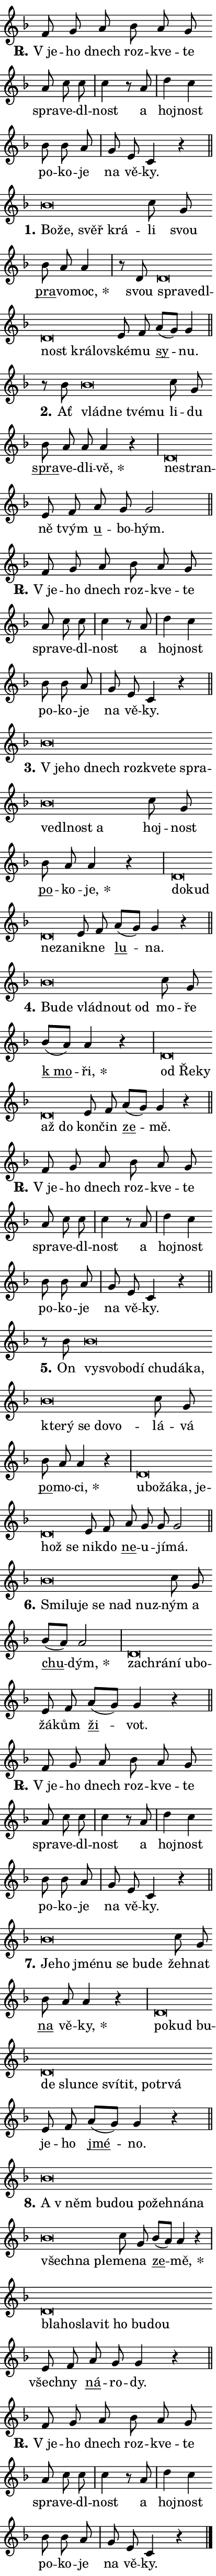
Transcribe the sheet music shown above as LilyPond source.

\version "2.24.0"
\header { tagline = "" }
\paper {
  indent = 0\cm
  top-margin = 0\cm
  right-margin = 0.13\cm % to fit lyric hyphens
  bottom-margin = 0\cm
  left-margin = 0\cm
  paper-width = 7\cm
  page-breaking = #ly:one-page-breaking
  system-system-spacing.basic-distance = #11
  score-system-spacing.basic-distance = #11
  ragged-last = ##f
}


%% Author: Thomas Morley
%% https://lists.gnu.org/archive/html/lilypond-user/2020-05/msg00002.html
#(define (line-position grob)
"Returns position of @var[grob} in current system:
   @code{'start}, if at first time-step
   @code{'end}, if at last time-step
   @code{'middle} otherwise
"
  (let* ((col (ly:item-get-column grob))
         (ln (ly:grob-object col 'left-neighbor))
         (rn (ly:grob-object col 'right-neighbor))
         (col-to-check-left (if (ly:grob? ln) ln col))
         (col-to-check-right (if (ly:grob? rn) rn col))
         (break-dir-left
           (and
             (ly:grob-property col-to-check-left 'non-musical #f)
             (ly:item-break-dir col-to-check-left)))
         (break-dir-right
           (and
             (ly:grob-property col-to-check-right 'non-musical #f)
             (ly:item-break-dir col-to-check-right))))
        (cond ((eqv? 1 break-dir-left) 'start)
              ((eqv? -1 break-dir-right) 'end)
              (else 'middle))))

#(define (tranparent-at-line-position vctor)
  (lambda (grob)
  "Relying on @code{line-position} select the relevant enry from @var{vctor}.
Used to determine transparency,"
    (case (line-position grob)
      ((end) (not (vector-ref vctor 0)))
      ((middle) (not (vector-ref vctor 1)))
      ((start) (not (vector-ref vctor 2))))))

noteHeadBreakVisibility =
#(define-music-function (break-visibility)(vector?)
"Makes @code{NoteHead}s transparent relying on @var{break-visibility}"
#{
  \override NoteHead.transparent =
    #(tranparent-at-line-position break-visibility)
#})

#(define delete-ledgers-for-transparent-note-heads
  (lambda (grob)
    "Reads whether a @code{NoteHead} is transparent.
If so this @code{NoteHead} is removed from @code{'note-heads} from
@var{grob}, which is supposed to be @code{LedgerLineSpanner}.
As a result ledgers are not printed for this @code{NoteHead}"
    (let* ((nhds-array (ly:grob-object grob 'note-heads))
           (nhds-list
             (if (ly:grob-array? nhds-array)
                 (ly:grob-array->list nhds-array)
                 '()))
           ;; Relies on the transparent-property being done before
           ;; Staff.LedgerLineSpanner.after-line-breaking is executed.
           ;; This is fragile ...
           (to-keep
             (remove
               (lambda (nhd)
                 (ly:grob-property nhd 'transparent #f))
               nhds-list)))
      ;; TODO find a better method to iterate over grob-arrays, similiar
      ;; to filter/remove etc for lists
      ;; For now rebuilt from scratch
      (set! (ly:grob-object grob 'note-heads)  '())
      (for-each
        (lambda (nhd)
          (ly:pointer-group-interface::add-grob grob 'note-heads nhd))
        to-keep))))

squashNotes = {
  \override NoteHead.X-extent = #'(-0.2 . 0.2)
  \override NoteHead.Y-extent = #'(-0.75 . 0)
  \override NoteHead.stencil =
    #(lambda (grob)
       (let ((pos (ly:grob-property grob 'staff-position)))
         (begin
           (if (< pos -7) (display "ERROR: Lower brevis then expected\n") (display ""))
           (if (<= pos -6) ly:text-interface::print ly:note-head::print))))
}
unSquashNotes = {
  \revert NoteHead.X-extent
  \revert NoteHead.Y-extent
  \revert NoteHead.stencil
}

hideNotes = \noteHeadBreakVisibility #begin-of-line-visible
unHideNotes = \noteHeadBreakVisibility #all-visible

% work-around for resetting accidentals
% https://lilypond.org/doc/v2.23/Documentation/notation/displaying-rhythms#unmetered-music
cadenzaMeasure = {
  \cadenzaOff
  \partial 1024 s1024
  \cadenzaOn
}

#(define-markup-command (accent layout props text) (markup?)
  "Underline accented syllable"
  (interpret-markup layout props
    #{\markup \override #'(offset . 4.3) \underline { #text }#}))

responsum = \markup \concat {
  "R" \hspace #-1.05 \path #0.1 #'((moveto 0 0.07) (lineto 0.9 0.8)) \hspace #0.05 "."
}

spaceSize = #0.6828661417322834 % exact space size for TeX Gyre Schola

\layout {
  \context {
    \Staff
    \remove "Time_signature_engraver"
    \override LedgerLineSpanner.after-line-breaking = #delete-ledgers-for-transparent-note-heads
  }
  \context {
    \Lyrics {
      \override LyricSpace.minimum-distance = \spaceSize
      \override LyricText.font-name = #"TeX Gyre Schola"
      \override LyricText.font-size = 1
      \override StanzaNumber.font-name = #"TeX Gyre Schola Bold"
      \override StanzaNumber.font-size = 1
    }
  }
  \context {
    \Score 
    \override NoteHead.text =
      #(lambda (grob) 
        (let ((pos (ly:grob-property grob 'staff-position)))
          #{\markup {
            \combine
              \halign #-0.55 \raise #(if (= pos -6) 0 0.5) \override #'(thickness . 2) \draw-line #'(3.2 . 0)
              \musicglyph "noteheads.sM1"
          }#}))
  }
}

% magnetic-lyrics.ily
%
%   written by
%     Jean Abou Samra <jean@abou-samra.fr>
%     Werner Lemberg <wl@gnu.org>
%
%   adapted by
%     Jiri Hon <jiri.hon@gmail.com>
%
% Version 2022-Apr-15

% https://www.mail-archive.com/lilypond-user@gnu.org/msg149350.html

#(define (Left_hyphen_pointer_engraver context)
   "Collect syllable-hyphen-syllable occurrences in lyrics and store
them in properties.  This engraver only looks to the left.  For
example, if the lyrics input is @code{foo -- bar}, it does the
following.

@itemize @bullet
@item
Set the @code{text} property of the @code{LyricHyphen} grob between
@q{foo} and @q{bar} to @code{foo}.

@item
Set the @code{left-hyphen} property of the @code{LyricText} grob with
text @q{foo} to the @code{LyricHyphen} grob between @q{foo} and
@q{bar}.
@end itemize

Use this auxiliary engraver in combination with the
@code{lyric-@/text::@/apply-@/magnetic-@/offset!} hook."
   (let ((hyphen #f)
         (text #f))
     (make-engraver
      (acknowledgers
       ((lyric-syllable-interface engraver grob source-engraver)
        (set! text grob)))
      (end-acknowledgers
       ((lyric-hyphen-interface engraver grob source-engraver)
        ;(when (not (grob::has-interface grob 'lyric-space-interface))
          (set! hyphen grob)));)
      ((stop-translation-timestep engraver)
       (when (and text hyphen)
         (ly:grob-set-object! text 'left-hyphen hyphen))
       (set! text #f)
       (set! hyphen #f)))))

#(define (lyric-text::apply-magnetic-offset! grob)
   "If the space between two syllables is less than the value in
property @code{LyricText@/.details@/.squash-threshold}, move the right
syllable to the left so that it gets concatenated with the left
syllable.

Use this function as a hook for
@code{LyricText@/.after-@/line-@/breaking} if the
@code{Left_@/hyphen_@/pointer_@/engraver} is active."
   (let ((hyphen (ly:grob-object grob 'left-hyphen #f)))
     (when hyphen
       (let ((left-text (ly:spanner-bound hyphen LEFT)))
         (when (grob::has-interface left-text 'lyric-syllable-interface)
           (let* ((common (ly:grob-common-refpoint grob left-text X))
                  (this-x-ext (ly:grob-extent grob common X))
                  (left-x-ext
                   (begin
                     ;; Trigger magnetism for left-text.
                     (ly:grob-property left-text 'after-line-breaking)
                     (ly:grob-extent left-text common X)))
                  ;; `delta` is the gap width between two syllables.
                  (delta (- (interval-start this-x-ext)
                            (interval-end left-x-ext)))
                  (details (ly:grob-property grob 'details))
                  (threshold (assoc-get 'squash-threshold details 0.2)))
             (when (< delta threshold)
               (let* (;; We have to manipulate the input text so that
                      ;; ligatures crossing syllable boundaries are not
                      ;; disabled.  For languages based on the Latin
                      ;; script this is essentially a beautification.
                      ;; However, for non-Western scripts it can be a
                      ;; necessity.
                      (lt (ly:grob-property left-text 'text))
                      (rt (ly:grob-property grob 'text))
                      (is-space (grob::has-interface hyphen 'lyric-space-interface))
                      (space (if is-space " " ""))
                      (extra-delta (if is-space spaceSize 0))
                      ;; Append new syllable.
                      (ltrt-space (if (and (string? lt) (string? rt))
                                (string-append lt space rt)
                                (make-concat-markup (list lt space rt))))
                      ;; Right-align `ltrt` to the right side.
                      (ltrt-space-markup (grob-interpret-markup
                               grob
                               (make-translate-markup
                                (cons (interval-length this-x-ext) 0)
                                (make-right-align-markup ltrt-space)))))
                 (begin
                   ;; Don't print `left-text`.
                   (ly:grob-set-property! left-text 'stencil #f)
                   ;; Set text and stencil (which holds all collected
                   ;; syllables so far) and shift it to the left.
                   (ly:grob-set-property! grob 'text ltrt-space)
                   (ly:grob-set-property! grob 'stencil ltrt-space-markup)
                   (ly:grob-translate-axis! grob (- (- delta extra-delta)) X))))))))))


#(define (lyric-hyphen::displace-bounds-first grob)
   ;; Make very sure this callback isn't triggered too early.
   (let ((left (ly:spanner-bound grob LEFT))
         (right (ly:spanner-bound grob RIGHT)))
     (ly:grob-property left 'after-line-breaking)
     (ly:grob-property right 'after-line-breaking)
     (ly:lyric-hyphen::print grob)))

squashThreshold = #0.4

\layout {
  \context {
    \Lyrics
    \consists #Left_hyphen_pointer_engraver
    \override LyricText.after-line-breaking =
      #lyric-text::apply-magnetic-offset!
    \override LyricHyphen.stencil = #lyric-hyphen::displace-bounds-first
    \override LyricText.details.squash-threshold = \squashThreshold
    \override LyricHyphen.minimum-distance = 0
    \override LyricHyphen.minimum-length = \squashThreshold
  }
}

squashText = \override LyricText.details.squash-threshold = 9999
unSquashText = \override LyricText.details.squash-threshold = \squashThreshold

leftText = \override LyricText.self-alignment-X = #LEFT
unLeftText = \revert LyricText.self-alignment-X

starOffset = #(lambda (grob) 
                (let ((x_offset (ly:self-alignment-interface::aligned-on-x-parent grob)))
                  (if (= x_offset 0) 0 (+ x_offset 1.2))))

star = #(define-music-function (syllable)(string?)
"Append star separator at the end of a syllable"
#{
  \once \override LyricText.X-offset = #starOffset
  \lyricmode { \markup {
    #syllable
    \override #'((font-name . "TeX Gyre Schola Bold")) \hspace #0.2 \lower #0.65 \larger "*"
  } }
#})

starAccent = #(define-music-function (syllable)(string?)
"Append star separator at the end of a syllable and make accent"
#{
  \once \override LyricText.X-offset = #starOffset
  \lyricmode { \markup {
    \accent #syllable
    \override #'((font-name . "TeX Gyre Schola Bold")) \hspace #0.2 \lower #0.65 \larger "*"
  } }
#})

breath = #(define-music-function (syllable)(string?)
"Append breathing indicator at the end of a syllable"
#{
  \lyricmode { \markup { #syllable "+" } }
#})

optionalBreath = #(define-music-function (syllable)(string?)
"Append optional breathing indicator at the end of a syllable"
#{
  \lyricmode { \markup { #syllable "(+)" } }
#})


\score {
    <<
        \new Voice = "melody" { \cadenzaOn \key f \major \relative { f'8 g a bes a g \bar "" a c c \cadenzaMeasure \bar "|" c4 r8 a \cadenzaMeasure \bar "|" d4 c \bar "" bes8 bes a \cadenzaMeasure \bar "|" g e c4 r \cadenzaMeasure \bar "||" \break } }
        \new Lyrics \lyricsto "melody" { \lyricmode { \set stanza = \responsum
"V je" -- ho dnech roz -- kve -- te spra -- ve -- dl -- nost a hoj -- nost po -- ko -- je na vě -- ky. } }
    >>
    \layout {}
}

\score {
    <<
        \new Voice = "melody" { \cadenzaOn \key f \major \relative { \squashNotes bes'\breve*1/16 \hideNotes \breve*1/16 \bar "" \breve*1/16 \breve*1/16 \bar "" \unHideNotes \unSquashNotes c8 g \bar "" bes a a4 \cadenzaMeasure \bar "|" r8 d, \squashNotes d\breve*1/16 \hideNotes \breve*1/16 \bar "" \breve*1/16 \bar "" \breve*1/16 \bar "" \breve*1/16 \breve*1/16 \bar "" \unHideNotes \unSquashNotes e8 f \bar "" a[( g)] g4 \cadenzaMeasure \bar "||" \break } }
        \new Lyrics \lyricsto "melody" { \lyricmode { \set stanza = "1."
\leftText Bo -- \squashText že, svěř krá -- \unLeftText \unSquashText li svou \markup \accent pra -- vo -- \star moc, svou \leftText spra -- \squashText ve -- dl -- nost krá -- lov -- \unLeftText \unSquashText ské -- mu \markup \accent sy -- nu. } }
    >>
    \layout {}
}

\score {
    <<
        \new Voice = "melody" { \cadenzaOn \key f \major \relative { r8 bes' \squashNotes bes\breve*1/16 \hideNotes \breve*1/16 \bar "" \breve*1/16 \breve*1/16 \bar "" \unHideNotes \unSquashNotes c8 g \bar "" bes a a a4 r \cadenzaMeasure \bar "|" \squashNotes d,\breve*1/16 \hideNotes \breve*1/16 \bar "" \unHideNotes \unSquashNotes e8 f \bar "" a g g2 \cadenzaMeasure \bar "||" \break } }
        \new Lyrics \lyricsto "melody" { \lyricmode { \set stanza = "2."
Ať \leftText vlád -- \squashText ne tvé -- mu \unLeftText \unSquashText li -- du \markup \accent spra -- ve -- dli -- \star vě, \leftText ne -- \squashText stran -- \unLeftText \unSquashText ně tvým \markup \accent u -- bo -- hým. } }
    >>
    \layout {}
}

\score {
    <<
        \new Voice = "melody" { \cadenzaOn \key f \major \relative { f'8 g a bes a g \bar "" a c c \cadenzaMeasure \bar "|" c4 r8 a \cadenzaMeasure \bar "|" d4 c \bar "" bes8 bes a \cadenzaMeasure \bar "|" g e c4 r \cadenzaMeasure \bar "||" \break } }
        \new Lyrics \lyricsto "melody" { \lyricmode { \set stanza = \responsum
"V je" -- ho dnech roz -- kve -- te spra -- ve -- dl -- nost a hoj -- nost po -- ko -- je na vě -- ky. } }
    >>
    \layout {}
}

\score {
    <<
        \new Voice = "melody" { \cadenzaOn \key f \major \relative { \squashNotes bes'\breve*1/16 \hideNotes \breve*1/16 \bar "" \breve*1/16 \bar "" \breve*1/16 \bar "" \breve*1/16 \bar "" \breve*1/16 \bar "" \breve*1/16 \bar "" \breve*1/16 \bar "" \breve*1/16 \bar "" \breve*1/16 \breve*1/16 \bar "" \unHideNotes \unSquashNotes c8 g \bar "" bes a a4 r \cadenzaMeasure \bar "|" \squashNotes d,\breve*1/16 \hideNotes \breve*1/16 \bar "" \breve*1/16 \breve*1/16 \bar "" \unHideNotes \unSquashNotes e8 f \bar "" a[( g)] g4 r \cadenzaMeasure \bar "||" \break } }
        \new Lyrics \lyricsto "melody" { \lyricmode { \set stanza = "3."
\leftText "V je" -- \squashText ho dnech roz -- kve -- te spra -- ve -- dl -- nost a \unLeftText \unSquashText hoj -- nost \markup \accent po -- ko -- \star je, \leftText do -- \squashText kud ne -- za -- \unLeftText \unSquashText nik -- ne \markup \accent lu -- na. } }
    >>
    \layout {}
}

\score {
    <<
        \new Voice = "melody" { \cadenzaOn \key f \major \relative { \squashNotes bes'\breve*1/16 \hideNotes \breve*1/16 \bar "" \breve*1/16 \bar "" \breve*1/16 \breve*1/16 \bar "" \unHideNotes \unSquashNotes c8 g \bar "" bes[( a)] a4 r \cadenzaMeasure \bar "|" \squashNotes d,\breve*1/16 \hideNotes \breve*1/16 \bar "" \breve*1/16 \bar "" \breve*1/16 \breve*1/16 \bar "" \unHideNotes \unSquashNotes e8 f \bar "" a[( g)] g4 r \cadenzaMeasure \bar "||" \break } }
        \new Lyrics \lyricsto "melody" { \lyricmode { \set stanza = "4."
\leftText Bu -- \squashText de vlád -- nout od \unLeftText \unSquashText mo -- ře \markup \accent "k mo" -- \star ři, \leftText od \squashText Ře -- ky až do \unLeftText \unSquashText kon -- čin \markup \accent ze -- mě. } }
    >>
    \layout {}
}

\score {
    <<
        \new Voice = "melody" { \cadenzaOn \key f \major \relative { f'8 g a bes a g \bar "" a c c \cadenzaMeasure \bar "|" c4 r8 a \cadenzaMeasure \bar "|" d4 c \bar "" bes8 bes a \cadenzaMeasure \bar "|" g e c4 r \cadenzaMeasure \bar "||" \break } }
        \new Lyrics \lyricsto "melody" { \lyricmode { \set stanza = \responsum
"V je" -- ho dnech roz -- kve -- te spra -- ve -- dl -- nost a hoj -- nost po -- ko -- je na vě -- ky. } }
    >>
    \layout {}
}

\score {
    <<
        \new Voice = "melody" { \cadenzaOn \key f \major \relative { r8 bes' \squashNotes bes\breve*1/16 \hideNotes \breve*1/16 \bar "" \breve*1/16 \bar "" \breve*1/16 \bar "" \breve*1/16 \bar "" \breve*1/16 \bar "" \breve*1/16 \bar "" \breve*1/16 \bar "" \breve*1/16 \bar "" \breve*1/16 \bar "" \breve*1/16 \breve*1/16 \bar "" \unHideNotes \unSquashNotes c8 g \bar "" bes a a4 r \cadenzaMeasure \bar "|" \squashNotes d,\breve*1/16 \hideNotes \breve*1/16 \bar "" \breve*1/16 \bar "" \breve*1/16 \bar "" \breve*1/16 \bar "" \breve*1/16 \breve*1/16 \bar "" \unHideNotes \unSquashNotes e8 f \bar "" a g g g2 \cadenzaMeasure \bar "||" \break } }
        \new Lyrics \lyricsto "melody" { \lyricmode { \set stanza = "5."
On \leftText vy -- \squashText svo -- bo -- dí chu -- dá -- ka, kte -- rý se do -- vo -- \unLeftText \unSquashText lá -- vá \markup \accent po -- mo -- \star ci, \leftText u -- \squashText bo -- žá -- ka, je -- hož se \unLeftText \unSquashText ni -- kdo \markup \accent ne -- u -- jí -- má. } }
    >>
    \layout {}
}

\score {
    <<
        \new Voice = "melody" { \cadenzaOn \key f \major \relative { \squashNotes bes'\breve*1/16 \hideNotes \breve*1/16 \bar "" \breve*1/16 \bar "" \breve*1/16 \bar "" \breve*1/16 \breve*1/16 \bar "" \unHideNotes \unSquashNotes c8 g \bar "" bes[( a)] a2 \cadenzaMeasure \bar "|" \squashNotes d,\breve*1/16 \hideNotes \breve*1/16 \bar "" \breve*1/16 \bar "" \breve*1/16 \breve*1/16 \bar "" \unHideNotes \unSquashNotes e8 f \bar "" a[( g)] g4 r \cadenzaMeasure \bar "||" \break } }
        \new Lyrics \lyricsto "melody" { \lyricmode { \set stanza = "6."
\leftText Smi -- \squashText lu -- je se nad nuz -- \unLeftText \unSquashText ným a \markup \accent chu -- \star dým, \leftText za -- \squashText chrá -- ní u -- bo -- \unLeftText \unSquashText žá -- kům \markup \accent ži -- vot. } }
    >>
    \layout {}
}

\score {
    <<
        \new Voice = "melody" { \cadenzaOn \key f \major \relative { f'8 g a bes a g \bar "" a c c \cadenzaMeasure \bar "|" c4 r8 a \cadenzaMeasure \bar "|" d4 c \bar "" bes8 bes a \cadenzaMeasure \bar "|" g e c4 r \cadenzaMeasure \bar "||" \break } }
        \new Lyrics \lyricsto "melody" { \lyricmode { \set stanza = \responsum
"V je" -- ho dnech roz -- kve -- te spra -- ve -- dl -- nost a hoj -- nost po -- ko -- je na vě -- ky. } }
    >>
    \layout {}
}

\score {
    <<
        \new Voice = "melody" { \cadenzaOn \key f \major \relative { \squashNotes bes'\breve*1/16 \hideNotes \breve*1/16 \bar "" \breve*1/16 \bar "" \breve*1/16 \bar "" \breve*1/16 \bar "" \breve*1/16 \breve*1/16 \bar "" \unHideNotes \unSquashNotes c8 g \bar "" bes a a4 r \cadenzaMeasure \bar "|" \squashNotes d,\breve*1/16 \hideNotes \breve*1/16 \bar "" \breve*1/16 \bar "" \breve*1/16 \bar "" \breve*1/16 \bar "" \breve*1/16 \bar "" \breve*1/16 \bar "" \breve*1/16 \bar "" \breve*1/16 \bar "" \breve*1/16 \breve*1/16 \bar "" \unHideNotes \unSquashNotes e8 f \bar "" a[( g)] g4 r \cadenzaMeasure \bar "||" \break } }
        \new Lyrics \lyricsto "melody" { \lyricmode { \set stanza = "7."
\leftText Je -- \squashText ho jmé -- nu se bu -- de \unLeftText \unSquashText žeh -- nat \markup \accent na vě -- \star ky, \leftText po -- \squashText kud bu -- de slun -- ce sví -- tit, po -- tr -- vá \unLeftText \unSquashText je -- ho \markup \accent jmé -- no. } }
    >>
    \layout {}
}

\score {
    <<
        \new Voice = "melody" { \cadenzaOn \key f \major \relative { \squashNotes bes'\breve*1/16 \hideNotes \breve*1/16 \bar "" \breve*1/16 \bar "" \breve*1/16 \bar "" \breve*1/16 \bar "" \breve*1/16 \bar "" \breve*1/16 \bar "" \breve*1/16 \bar "" \breve*1/16 \bar "" \breve*1/16 \breve*1/16 \bar "" \unHideNotes \unSquashNotes c8 g \bar "" bes[( a)] a4 r \cadenzaMeasure \bar "|" \squashNotes d,\breve*1/16 \hideNotes \breve*1/16 \bar "" \breve*1/16 \bar "" \breve*1/16 \bar "" \breve*1/16 \bar "" \breve*1/16 \breve*1/16 \bar "" \unHideNotes \unSquashNotes e8 f \bar "" a g g4 r \cadenzaMeasure \bar "||" \break } }
        \new Lyrics \lyricsto "melody" { \lyricmode { \set stanza = "8."
\leftText A \squashText "v něm" bu -- dou po -- žeh -- ná -- na všech -- na ple -- \unLeftText \unSquashText me -- na \markup \accent ze -- \star mě, \leftText bla -- \squashText ho -- sla -- vit ho bu -- dou \unLeftText \unSquashText všech -- ny \markup \accent ná -- ro -- dy. } }
    >>
    \layout {}
}

\score {
    <<
        \new Voice = "melody" { \cadenzaOn \key f \major \relative { f'8 g a bes a g \bar "" a c c \cadenzaMeasure \bar "|" c4 r8 a \cadenzaMeasure \bar "|" d4 c \bar "" bes8 bes a \cadenzaMeasure \bar "|" g e c4 r \cadenzaMeasure \bar "||" \break } \bar "|." }
        \new Lyrics \lyricsto "melody" { \lyricmode { \set stanza = \responsum
"V je" -- ho dnech roz -- kve -- te spra -- ve -- dl -- nost a hoj -- nost po -- ko -- je na vě -- ky. } }
    >>
    \layout {}
}
